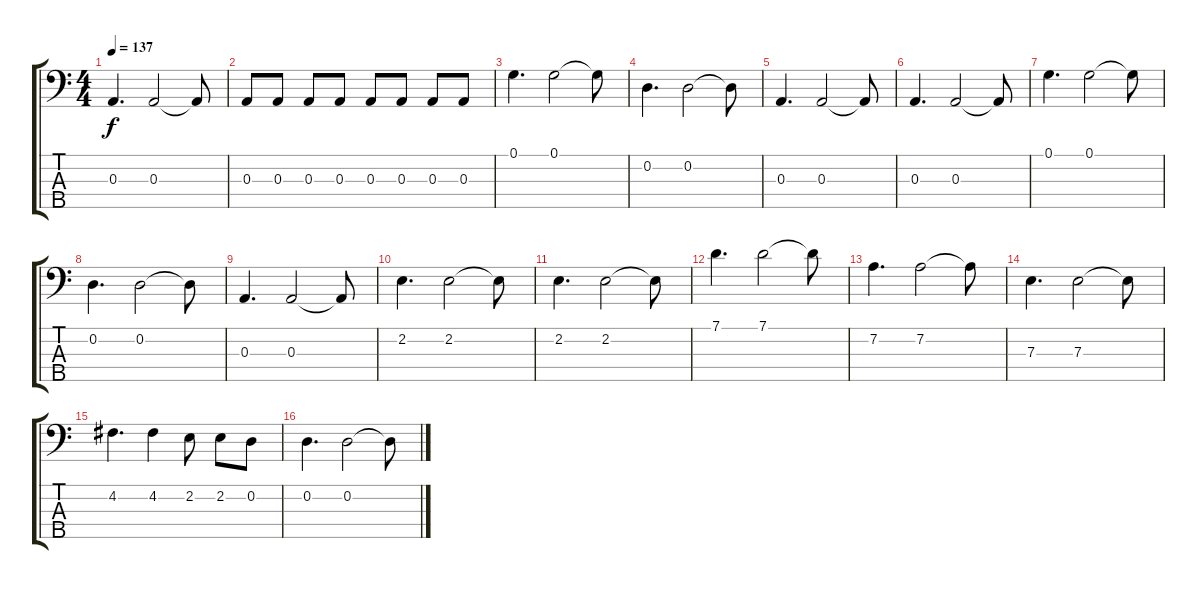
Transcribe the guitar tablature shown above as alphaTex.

\track "" {instrument electricbassfinger}
\staff {score tabs}
\tuning (G2 D2 A1 E1 B0) {hide}
\ts (4 4)
\tempo 137
\clef f4
\ks c
0.3.4{d dy f} 0.3.2 0.3{t}.8 |
0.3.8 0.3.8 0.3.8 0.3.8 0.3.8 0.3.8 0.3.8 0.3.8 |
0.1.4{d} 0.1.2 0.1{t}.8 |
0.2.4{d} 0.2.2 0.2{t}.8 |
0.3.4{d} 0.3.2 0.3{t}.8 |
0.3.4{d} 0.3.2 0.3{t}.8 |
0.1.4{d} 0.1.2 0.1{t}.8 |
0.2.4{d} 0.2.2 0.2{t}.8 |
0.3.4{d} 0.3.2 0.3{t}.8 |
2.2.4{d} 2.2.2 2.2{t}.8 |
2.2.4{d} 2.2.2 2.2{t}.8 |
7.1.4{d} 7.1.2 7.1{t}.8 |
7.2.4{d} 7.2.2 7.2{t}.8 |
7.3.4{d} 7.3.2 7.3{t}.8 |
4.2.4{d} 4.2.4 2.2.8 2.2.8 0.2.8 |
0.2.4{d} 0.2.2 0.2{t}.8
